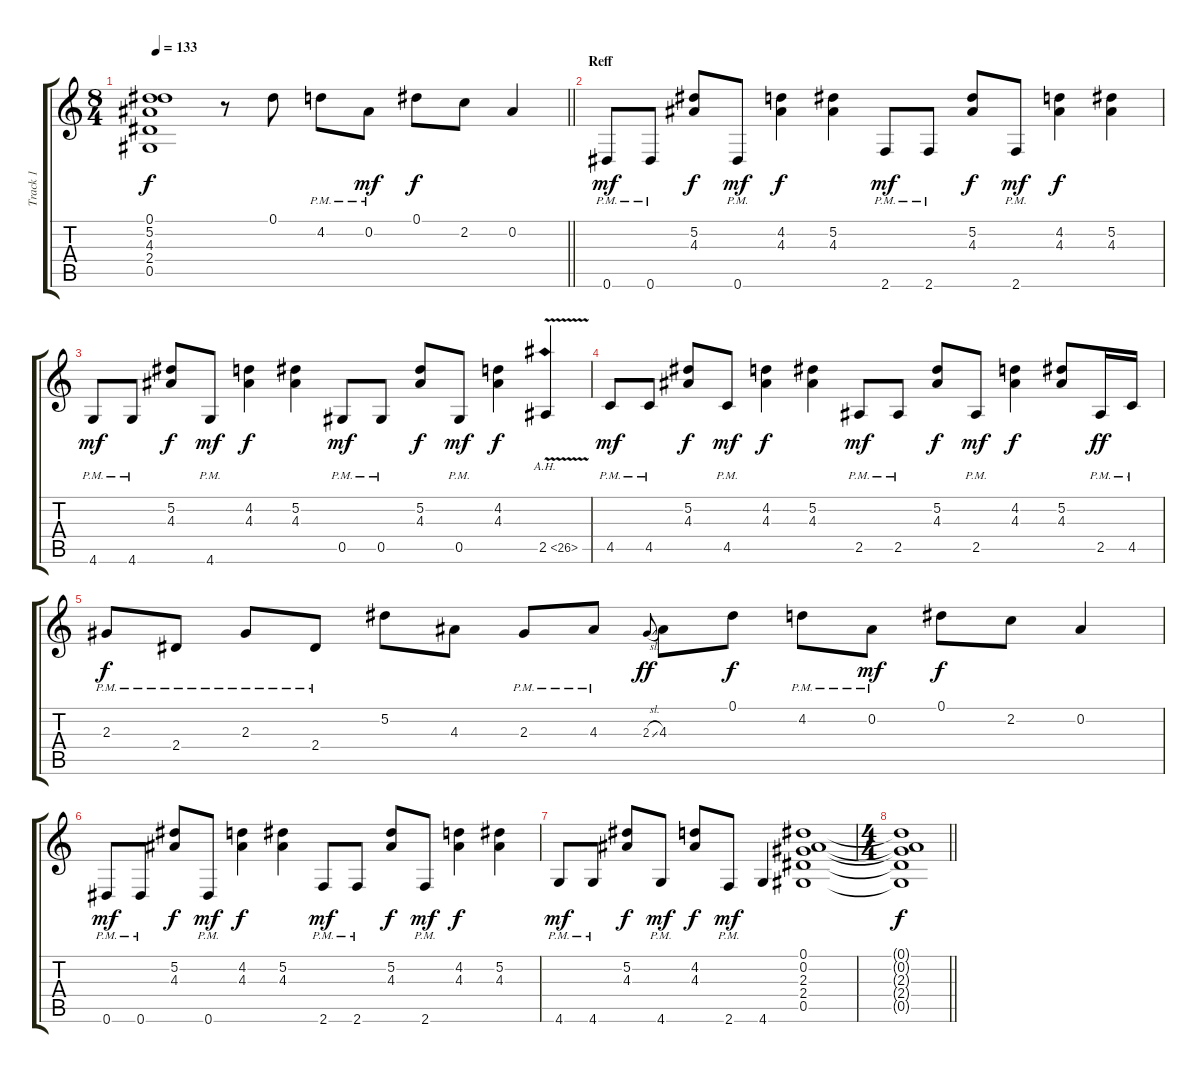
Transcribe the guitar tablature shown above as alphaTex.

\track ("Track 1" "Track 1") {instrument overdrivenguitar}
\staff {score tabs}
\tuning (Eb4 Bb3 Gb3 Db3 Ab2 Eb2) {hide}
\ts (8 4)
\tempo 133
\clef g2
\barLineRight lightlight
\ks c
(0.1 5.2 4.3 2.4 0.5).1{dy f} r.8 0.1.8 4.2{pm}.8 0.2{pm}.8{dy mf} 0.1.8{dy f} 2.2.8 0.2.4 |
\section ("" "Reff")
0.6{pm}.8{dy mf} 0.6{pm}.8 (5.2 4.3).8{dy f} 0.6{pm}.8{dy mf} (4.2 4.3).4{dy f} (5.2 4.3).4 2.6{pm}.8{dy mf} 2.6{pm}.8 (5.2 4.3).8{dy f} 2.6{pm}.8{dy mf} (4.2 4.3).4{dy f} (5.2 4.3).4 |
4.6{pm}.8{dy mf} 4.6{pm}.8 (5.2 4.3).8{dy f} 4.6{pm}.8{dy mf} (4.2 4.3).4{dy f} (5.2 4.3).4 0.5{pm}.8{dy mf} 0.5{pm}.8 (5.2 4.3).8{dy f} 0.5{pm}.8{dy mf} (4.2 4.3).4{dy f} 2.5{ah 24 v}.4 |
4.5{pm}.8{dy mf} 4.5{pm}.8 (5.2 4.3).8{dy f} 4.5{pm}.8{dy mf} (4.2 4.3).4{dy f} (5.2 4.3).4 2.5{pm}.8{dy mf} 2.5{pm}.8 (5.2 4.3).8{dy f} 2.5{pm}.8{dy mf} (4.2 4.3).4{dy f} (5.2 4.3).8 2.5{pm}.16{dy ff} 4.5{pm}.16 |
2.3{pm}.8{dy f} 2.4{pm}.8 2.3{pm}.8 2.4{pm}.8 5.2.8 4.3.8 2.3{pm}.8 4.3{pm}.8 2.3{sl}.8{gr onbeat dy ff} 4.3.8 0.1.8{dy f} 4.2{pm}.8 0.2{pm}.8{dy mf} 0.1.8{dy f} 2.2.8 0.2.4 |
0.6{pm}.8{dy mf} 0.6{pm}.8 (5.2 4.3).8{dy f} 0.6{pm}.8{dy mf} (4.2 4.3).4{dy f} (5.2 4.3).4 2.6{pm}.8{dy mf} 2.6{pm}.8 (5.2 4.3).8{dy f} 2.6{pm}.8{dy mf} (4.2 4.3).4{dy f} (5.2 4.3).4 |
4.6{pm}.8{dy mf} 4.6{pm}.8 (5.2 4.3).8{dy f} 4.6{pm}.8{dy mf} (4.2 4.3).8{dy f} 2.6{pm}.8{dy mf} 4.6.4 (0.1 0.2 2.3 2.4 0.5).1 |
\ts (4 4)
\barLineRight lightlight
(0.1{t} 0.2{t} 2.3{t} 2.4{t} 0.5{t}).1{dy f}
